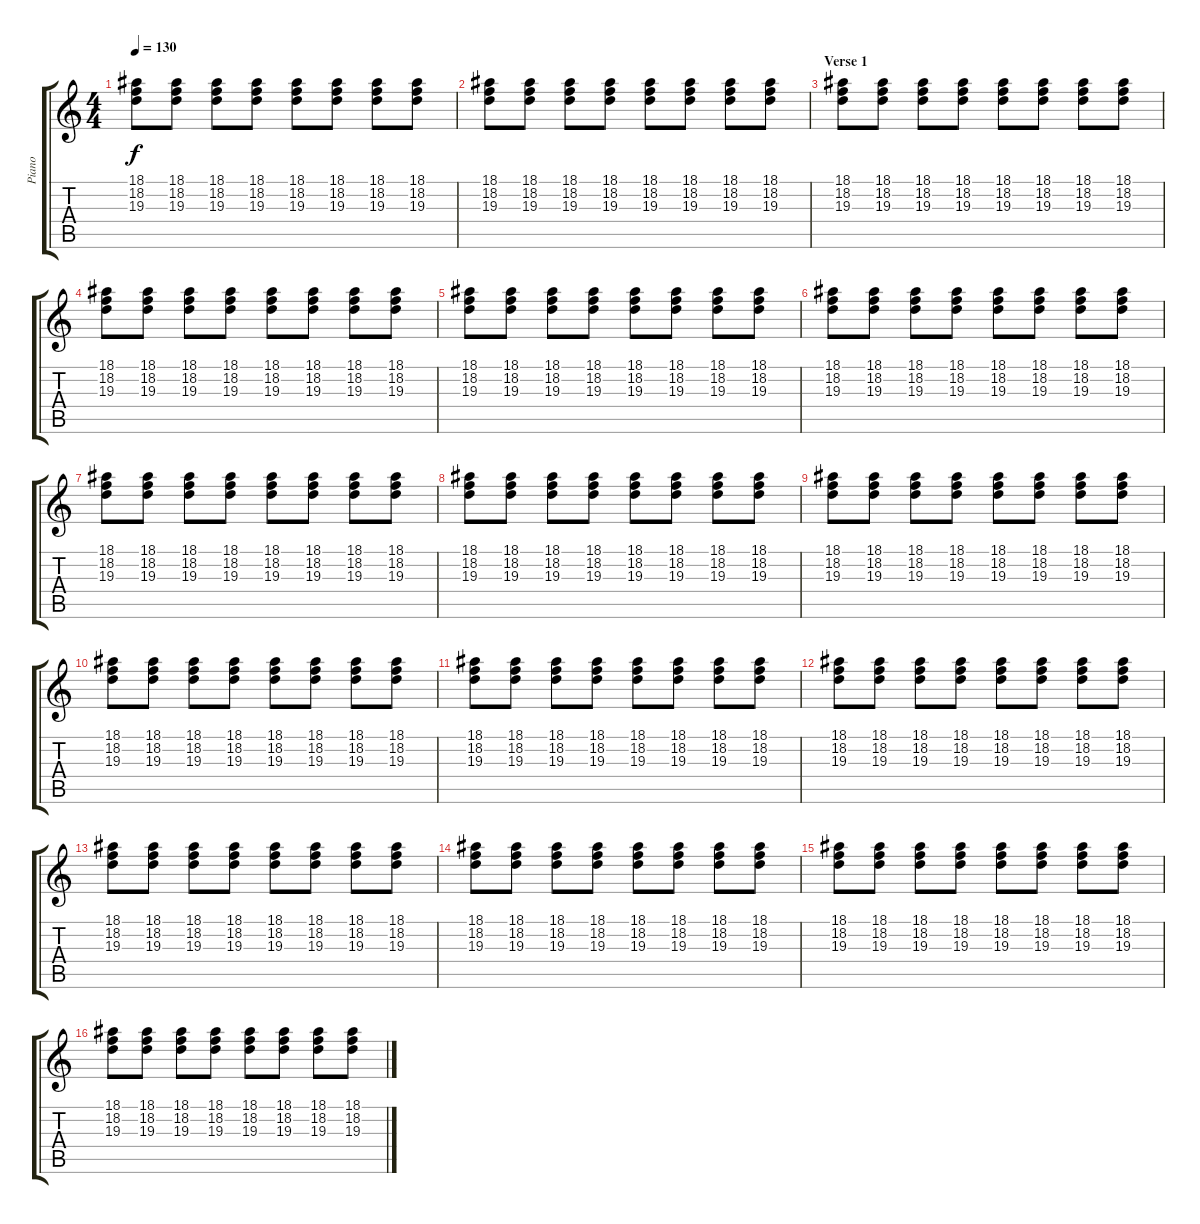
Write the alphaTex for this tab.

\track ("Piano" "Piano") {instrument acousticgrandpiano}
\staff {score tabs}
\tuning (E4 B3 G3 D3 A2 E2) {hide}
\ts (4 4)
\tempo 130
\clef g2
\ks c
(18.1 18.2 19.3).8{dy f} (18.1 18.2 19.3).8 (18.1 18.2 19.3).8 (18.1 18.2 19.3).8 (18.1 18.2 19.3).8 (18.1 18.2 19.3).8 (18.1 18.2 19.3).8 (18.1 18.2 19.3).8 |
(18.1 18.2 19.3).8 (18.1 18.2 19.3).8 (18.1 18.2 19.3).8 (18.1 18.2 19.3).8 (18.1 18.2 19.3).8 (18.1 18.2 19.3).8 (18.1 18.2 19.3).8 (18.1 18.2 19.3).8 |
\section ("" "Verse 1")
(18.1 18.2 19.3).8 (18.1 18.2 19.3).8 (18.1 18.2 19.3).8 (18.1 18.2 19.3).8 (18.1 18.2 19.3).8 (18.1 18.2 19.3).8 (18.1 18.2 19.3).8 (18.1 18.2 19.3).8 |
(18.1 18.2 19.3).8 (18.1 18.2 19.3).8 (18.1 18.2 19.3).8 (18.1 18.2 19.3).8 (18.1 18.2 19.3).8 (18.1 18.2 19.3).8 (18.1 18.2 19.3).8 (18.1 18.2 19.3).8 |
(18.1 18.2 19.3).8 (18.1 18.2 19.3).8 (18.1 18.2 19.3).8 (18.1 18.2 19.3).8 (18.1 18.2 19.3).8 (18.1 18.2 19.3).8 (18.1 18.2 19.3).8 (18.1 18.2 19.3).8 |
(18.1 18.2 19.3).8 (18.1 18.2 19.3).8 (18.1 18.2 19.3).8 (18.1 18.2 19.3).8 (18.1 18.2 19.3).8 (18.1 18.2 19.3).8 (18.1 18.2 19.3).8 (18.1 18.2 19.3).8 |
(18.1 18.2 19.3).8 (18.1 18.2 19.3).8 (18.1 18.2 19.3).8 (18.1 18.2 19.3).8 (18.1 18.2 19.3).8 (18.1 18.2 19.3).8 (18.1 18.2 19.3).8 (18.1 18.2 19.3).8 |
(18.1 18.2 19.3).8 (18.1 18.2 19.3).8 (18.1 18.2 19.3).8 (18.1 18.2 19.3).8 (18.1 18.2 19.3).8 (18.1 18.2 19.3).8 (18.1 18.2 19.3).8 (18.1 18.2 19.3).8 |
(18.1 18.2 19.3).8 (18.1 18.2 19.3).8 (18.1 18.2 19.3).8 (18.1 18.2 19.3).8 (18.1 18.2 19.3).8 (18.1 18.2 19.3).8 (18.1 18.2 19.3).8 (18.1 18.2 19.3).8 |
(18.1 18.2 19.3).8 (18.1 18.2 19.3).8 (18.1 18.2 19.3).8 (18.1 18.2 19.3).8 (18.1 18.2 19.3).8 (18.1 18.2 19.3).8 (18.1 18.2 19.3).8 (18.1 18.2 19.3).8 |
(18.1 18.2 19.3).8 (18.1 18.2 19.3).8 (18.1 18.2 19.3).8 (18.1 18.2 19.3).8 (18.1 18.2 19.3).8 (18.1 18.2 19.3).8 (18.1 18.2 19.3).8 (18.1 18.2 19.3).8 |
(18.1 18.2 19.3).8 (18.1 18.2 19.3).8 (18.1 18.2 19.3).8 (18.1 18.2 19.3).8 (18.1 18.2 19.3).8 (18.1 18.2 19.3).8 (18.1 18.2 19.3).8 (18.1 18.2 19.3).8 |
(18.1 18.2 19.3).8 (18.1 18.2 19.3).8 (18.1 18.2 19.3).8 (18.1 18.2 19.3).8 (18.1 18.2 19.3).8 (18.1 18.2 19.3).8 (18.1 18.2 19.3).8 (18.1 18.2 19.3).8 |
(18.1 18.2 19.3).8 (18.1 18.2 19.3).8 (18.1 18.2 19.3).8 (18.1 18.2 19.3).8 (18.1 18.2 19.3).8 (18.1 18.2 19.3).8 (18.1 18.2 19.3).8 (18.1 18.2 19.3).8 |
(18.1 18.2 19.3).8 (18.1 18.2 19.3).8 (18.1 18.2 19.3).8 (18.1 18.2 19.3).8 (18.1 18.2 19.3).8 (18.1 18.2 19.3).8 (18.1 18.2 19.3).8 (18.1 18.2 19.3).8 |
(18.1 18.2 19.3).8 (18.1 18.2 19.3).8 (18.1 18.2 19.3).8 (18.1 18.2 19.3).8 (18.1 18.2 19.3).8 (18.1 18.2 19.3).8 (18.1 18.2 19.3).8 (18.1 18.2 19.3).8
